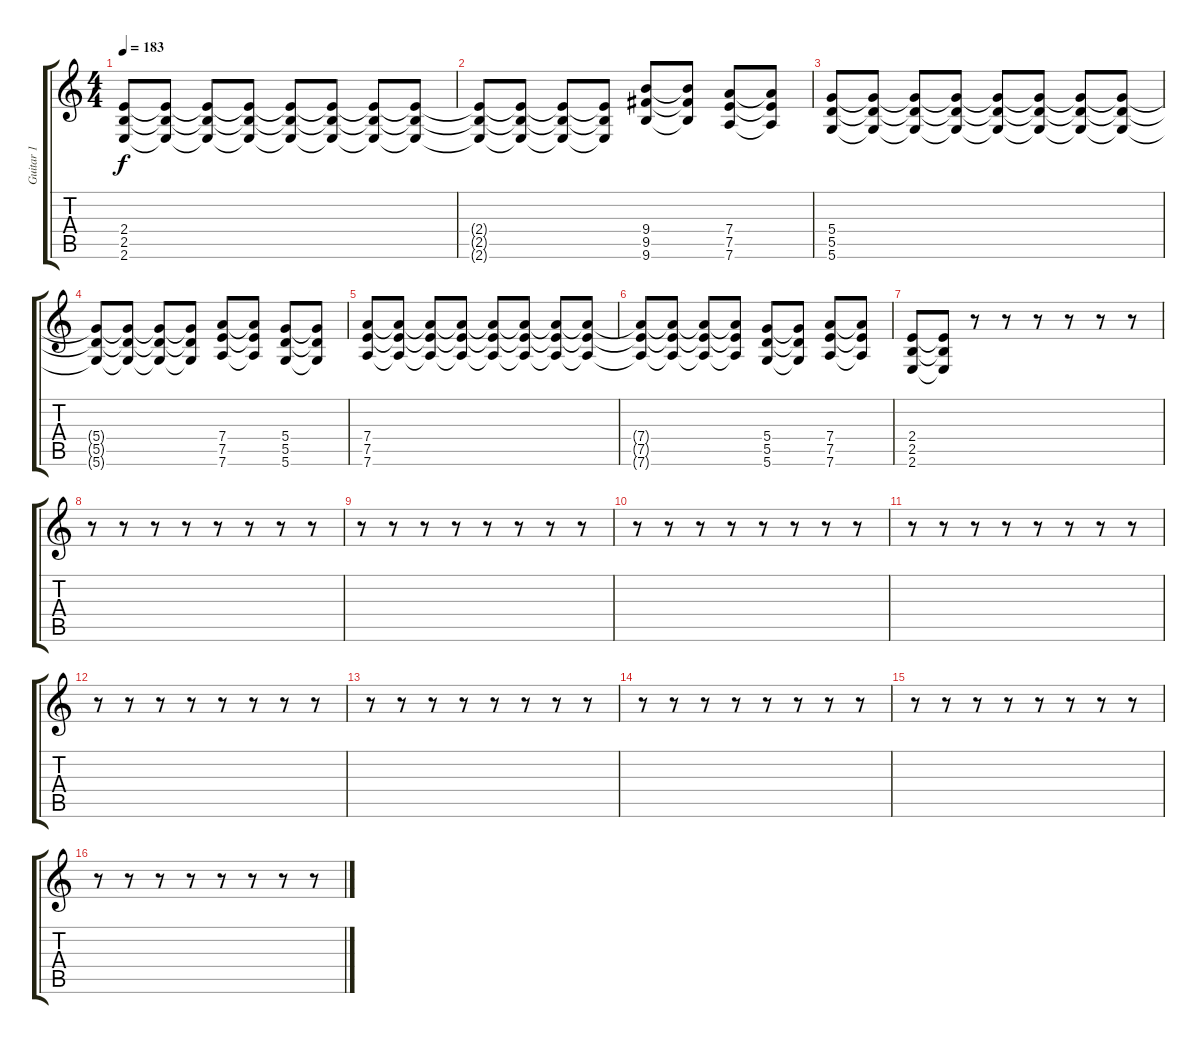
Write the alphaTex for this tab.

\track ("Guitar 1" "Guitar 1") {instrument distortionguitar}
\staff {score tabs}
\tuning (E4 B3 G3 D3 A2 D2) {hide}
\ts (4 4)
\tempo 183
\clef g2
\ks c
(2.4 2.5 2.6).8{dy f} (2.4{t} 2.5{t} 2.6{t}).8 (2.4{t} 2.5{t} 2.6{t}).8 (2.4{t} 2.5{t} 2.6{t}).8 (2.4{t} 2.5{t} 2.6{t}).8 (2.4{t} 2.5{t} 2.6{t}).8 (2.4{t} 2.5{t} 2.6{t}).8 (2.4{t} 2.5{t} 2.6{t}).8 |
(2.4{t} 2.5{t} 2.6{t}).8 (2.4{t} 2.5{t} 2.6{t}).8 (2.4{t} 2.5{t} 2.6{t}).8 (2.4{t} 2.5{t} 2.6{t}).8 (9.4 9.5 9.6).8 (9.4{t} 9.5{t} 9.6{t}).8 (7.4 7.5 7.6).8 (7.4{t} 7.5{t} 7.6{t}).8 |
(5.4 5.5 5.6).8 (5.4{t} 5.5{t} 5.6{t}).8 (5.4{t} 5.5{t} 5.6{t}).8 (5.4{t} 5.5{t} 5.6{t}).8 (5.4{t} 5.5{t} 5.6{t}).8 (5.4{t} 5.5{t} 5.6{t}).8 (5.4{t} 5.5{t} 5.6{t}).8 (5.4{t} 5.5{t} 5.6{t}).8 |
(5.4{t} 5.5{t} 5.6{t}).8 (5.4{t} 5.5{t} 5.6{t}).8 (5.4{t} 5.5{t} 5.6{t}).8 (5.4{t} 5.5{t} 5.6{t}).8 (7.4 7.5 7.6).8 (7.4{t} 7.5{t} 7.6{t}).8 (5.4 5.5 5.6).8 (5.4{t} 5.5{t} 5.6{t}).8 |
(7.4 7.5 7.6).8 (7.4{t} 7.5{t} 7.6{t}).8 (7.4{t} 7.5{t} 7.6{t}).8 (7.4{t} 7.5{t} 7.6{t}).8 (7.4{t} 7.5{t} 7.6{t}).8 (7.4{t} 7.5{t} 7.6{t}).8 (7.4{t} 7.5{t} 7.6{t}).8 (7.4{t} 7.5{t} 7.6{t}).8 |
(7.4{t} 7.5{t} 7.6{t}).8 (7.4{t} 7.5{t} 7.6{t}).8 (7.4{t} 7.5{t} 7.6{t}).8 (7.4{t} 7.5{t} 7.6{t}).8 (5.4 5.5 5.6).8 (5.4{t} 5.5{t} 5.6{t}).8 (7.4 7.5 7.6).8 (7.4{t} 7.5{t} 7.6{t}).8 |
(2.4 2.5 2.6).8 (2.4{t} 2.5{t} 2.6{t}).8 r.8 r.8 r.8 r.8 r.8 r.8 |
r.8 r.8 r.8 r.8 r.8 r.8 r.8 r.8 |
r.8 r.8 r.8 r.8 r.8 r.8 r.8 r.8 |
r.8 r.8 r.8 r.8 r.8 r.8 r.8 r.8 |
r.8 r.8 r.8 r.8 r.8 r.8 r.8 r.8 |
r.8 r.8 r.8 r.8 r.8 r.8 r.8 r.8 |
r.8 r.8 r.8 r.8 r.8 r.8 r.8 r.8 |
r.8 r.8 r.8 r.8 r.8 r.8 r.8 r.8 |
r.8 r.8 r.8 r.8 r.8 r.8 r.8 r.8 |
r.8 r.8 r.8 r.8 r.8 r.8 r.8 r.8
